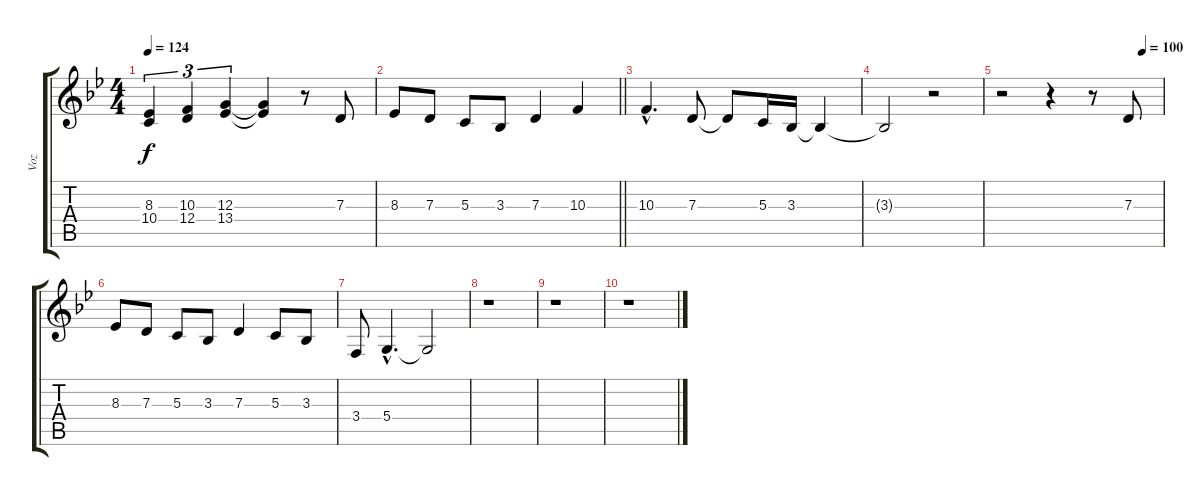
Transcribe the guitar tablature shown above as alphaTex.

\track ("Voz" "Voz") {instrument lead6voice}
\staff {score tabs}
\tuning (E4 B3 G3 D3 A2 E2) {hide}
\ts (4 4)
\tempo 124
\clef g2
\ks bb
(8.3 10.4).4{tu (3 2) dy f} (10.3 12.4).4{tu (3 2)} (12.3 13.4).4{tu (3 2)} (12.3{t} 13.4{t}).4 r.8 7.3.8 |
\barLineRight lightlight
8.3.8 7.3.8 5.3.8 3.3.8 7.3.4 10.3.4 |
10.3{hac}.4{d} 7.3.8 7.3{t}.8 5.3.16 3.3.16 3.3{t}.4 |
3.3{t}.2 r.2 |
\tempo (100 0.875)
r.2 r.4 r.8 7.3.8 |
8.3.8 7.3.8 5.3.8 3.3.8 7.3.4 5.3.8 3.3.8 |
3.4.8 5.4{hac}.4{d} 5.4{t}.2 |
r.1 |
r.1 |
r.1
